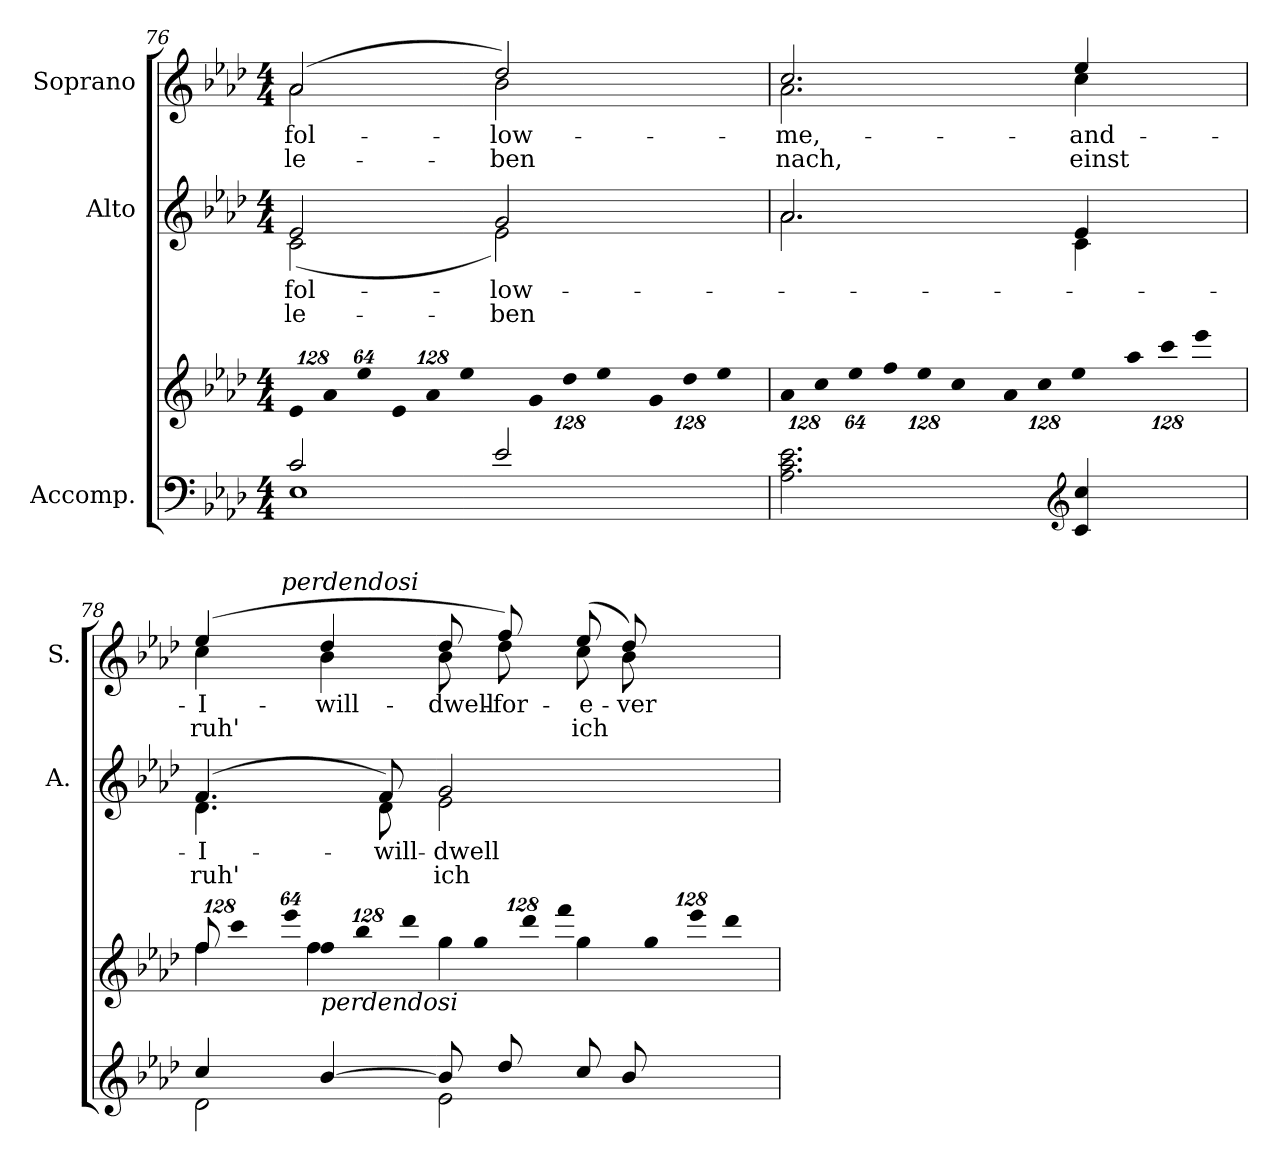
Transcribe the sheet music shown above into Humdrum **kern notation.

**kern	**kern	**kern	**text	**text	**kern	**text	**text
*part3	*part3	*part2	*part2	*part2	*part1	*part1	*part1
*staff4	*staff3	*staff2	*staff2	*staff2	*staff1	*staff1	*staff1
*I"Accomp.	*	*I"Alto	*	*	*I"Soprano	*	*
*	*	*I'A.	*	*	*I'S.	*	*
*clefF4	*clefG2	*clefG2	*	*	*clefG2	*	*
*k[b-e-a-d-]	*k[b-e-a-d-]	*k[b-e-a-d-]	*	*	*k[b-e-a-d-]	*	*
*A-:	*A-:	*A-:	*	*	*A-:	*	*
*M4/4	*M4/4	*M4/4	*	*	*M4/4	*	*
=76	=76	=76	=76	=76	=76	=76	=76
*^	*	*	*	*	*	*	*
*	*	*Xbrackettup	*	*	*	*	*	*
!	!	!LO:N:vis=8	!	!	!	!	!	!
!	!	!	!	!LO:LY:b:color=#000000	!LO:LY:b:color=#000000	!	!	!
*	*	*	*^	*	*	*	*	*
!	!	!	!	!	!	!	!	!LO:LY:b:color=#000000	!LO:LY:b:color=#000000
*	*	*	*	*	*	*	*^	*	*
2ci/	1E-i	1024%85e-i/	2e-i/	(2ci\	fol-	le-	(2a-i/	2a-i\	fol-	le-
!	!	!LO:N:vis=8	!	!	!	!	!	!	!	!
.	.	1024%85a-i/	.	.	.	.	.	.	.	.
!	!	!LO:N:vis=8	!	!	!	!	!	!	!	!
.	.	512%43ee-i/	.	.	.	.	.	.	.	.
!	!	!LO:N:vis=8	!	!	!	!	!	!	!	!
.	.	1024%85e-i/	.	.	.	.	.	.	.	.
!	!	!LO:N:vis=8	!	!	!	!	!	!	!	!
.	.	1024%85a-i/	.	.	.	.	.	.	.	.
!	!	!LO:N:vis=8	!	!	!	!	!	!	!	!
.	.	512%43ee-i/	.	.	.	.	.	.	.	.
!	!	!LO:N:vis=8	!	!	!	!	!	!	!	!
!	!	!	!	!	!LO:LY:b:color=#000000	!LO:LY:b:color=#000000	!	!	!	!
!	!	!	!	!	!	!	!	!	!LO:LY:b:color=#000000	!LO:LY:b:color=#000000
2e-i/	.	1024%85gi\	2gi/	2e-i\)	-low-	-ben	2dd-i/)	2b-i\	-low-	-ben
!	!	!LO:N:vis=8	!	!	!	!	!	!	!	!
.	.	1024%85dd-i\	.	.	.	.	.	.	.	.
!	!	!LO:N:vis=8	!	!	!	!	!	!	!	!
.	.	512%43ee-i\	.	.	.	.	.	.	.	.
!	!	!LO:N:vis=8	!	!	!	!	!	!	!	!
.	.	1024%85gi\	.	.	.	.	.	.	.	.
!	!	!LO:N:vis=8	!	!	!	!	!	!	!	!
.	.	1024%85dd-i\	.	.	.	.	.	.	.	.
!	!	!LO:N:vis=8	!	!	!	!	!	!	!	!
.	.	512%43ee-i\	.	.	.	.	.	.	.	.
*v	*v	*	*	*	*	*	*	*	*	*
!!LO:PB:g=z	!!
=77	=77	=77	=77	=77	=77	=77	=77	=77	=77
!	!LO:N:vis=8	!	!	!	!	!	!	!	!
!	!	!	!	!	!	!	!	!LO:LY:b:color=#000000	!LO:LY:b:color=#000000
2.A-i\ 2.ci 2.e-i	1024%85a-i\	2.a-i/	2.a-i\	.	.	2.cci/	2.a-i\	-me,-	nach,
!	!LO:N:vis=8	!	!	!	!	!	!	!	!
.	1024%85cci\	.	.	.	.	.	.	.	.
!	!LO:N:vis=8	!	!	!	!	!	!	!	!
.	512%43ee-i\	.	.	.	.	.	.	.	.
!	!LO:N:vis=8	!	!	!	!	!	!	!	!
.	1024%85ffi\	.	.	.	.	.	.	.	.
!	!LO:N:vis=8	!	!	!	!	!	!	!	!
.	1024%85ee-i\	.	.	.	.	.	.	.	.
!	!LO:N:vis=8	!	!	!	!	!	!	!	!
.	512%43cci\	.	.	.	.	.	.	.	.
!	!LO:N:vis=8	!	!	!	!	!	!	!	!
.	1024%85a-i\	.	.	.	.	.	.	.	.
!	!LO:N:vis=8	!	!	!	!	!	!	!	!
.	1024%85cci\	.	.	.	.	.	.	.	.
*clefG2	*	*	*	*	*	*	*	*	*
!	!LO:N:vis=8	!	!	!	!	!	!	!	!
.	512%43ee-i\	.	.	.	.	.	.	.	.
!	!LO:N:vis=8	!	!	!	!	!	!	!	!
!	!	!	!	!	!	!	!	!LO:LY:b:color=#000000	!LO:LY:b:color=#000000
4ci/ 4cci	1024%85aa-i\	4e-i/	4ci\	.	.	4ee-i/	4cci\	-and-	einst
!	!LO:N:vis=8	!	!	!	!	!	!	!	!
.	1024%85ccci\	.	.	.	.	.	.	.	.
!	!LO:N:vis=8	!	!	!	!	!	!	!	!
.	512%43eee-i\	.	.	.	.	.	.	.	.
*	*	*	*	*	*	*v	*v	*	*
=78	=78	=78	=78	=78	=78	=78	=78	=78
*^	*	*	*	*	*	*	*	*
!	!	!LO:N:vis=8	!	!	!	!	!	!	!
*	*	*^	*	*	*	*	*	*	*
!	!	!	!	!	!	!LO:LY:b:color=#000000	!LO:LY:b:color=#000000	!	!	!
!	!	!	!	!	!	!	!	!	!LO:LY:b:color=#000000	!LO:LY:b:color=#000000
*	*	*	*	*	*	*	*	*^	*	*
*	*	*	*	*	*	*	*	*	*^	*	*
4cci/	2d-i\	1024%85ffi/	4ffi\	(4.fi/	4.d-i\	-I-	ruh'	(4ee-i/	4cci\	8ryy	-I-	ruh'
!	!	!LO:N:vis=8	!	!	!	!	!	!	!	!	!	!
.	.	1024%85ccci/	.	.	.	.	.	.	.	.	.	.
.	.	.	.	.	.	.	.	.	.	32ryy	.	.
.	.	.	.	.	.	.	.	.	.	128ryy	.	.
!	!	!	!	!	!	!	!	!	!	!LO:TX:a:i:t=perdendosi	!	!
.	.	.	.	.	.	.	.	.	.	2ryy	.	.
!	!	!LO:N:vis=8	!	!	!	!	!	!	!	!	!	!
.	.	512%43eee-i/	.	.	.	.	.	.	.	.	.	.
!	!	!LO:N:vis=8	!	!	!	!	!	!	!	!	!	!
!	!	!LO:TX:b:i:t=perdendosi	!	!	!	!	!	!	!	!	!	!
!	!	!	!	!	!	!	!	!	!	!	!LO:LY:b:color=#000000	!
[4b-i/	.	1024%85ffi/	4ffi\	.	.	.	.	4dd-i/	4b-i\	.	-will-	.
!	!	!LO:N:vis=8	!	!	!	!	!	!	!	!	!	!
.	.	1024%85bb-i/	.	.	.	.	.	.	.	.	.	.
!	!	!	!	!	!	!LO:LY:b:color=#000000	!	!	!	!	!	!
.	.	.	.	8fi/)	8d-i\	-will-	.	.	.	.	.	.
!	!	!LO:N:vis=8	!	!	!	!	!	!	!	!	!	!
.	.	512%43ddd-i/	.	.	.	.	.	.	.	.	.	.
!	!	!LO:N:vis=8	!	!	!	!	!	!	!	!	!	!
!	!	!	!	!	!	!LO:LY:b:color=#000000	!LO:LY:b:color=#000000	!	!	!	!	!
!	!	!	!	!	!	!	!	!	!	!	!LO:LY:b:color=#000000	!
8b-i/]	2e-i\	1024%85ggi/	4ggi\	2gi/	2e-i\	-dwell-	ich	8dd-i/	8b-i\	.	-dwell-	.
!	!	!LO:N:vis=8	!	!	!	!	!	!	!	!	!	!
.	.	1024%85ddd-i/	.	.	.	.	.	.	.	.	.	.
!	!	!	!	!	!	!	!	!	!	!	!LO:LY:b:color=#000000	!
8dd-i/	.	.	.	.	.	.	.	8ffi/)	8dd-i\	.	-for-	.
.	.	.	.	.	.	.	.	.	.	4ryy	.	.
!	!	!LO:N:vis=8	!	!	!	!	!	!	!	!	!	!
.	.	512%43fffi/	.	.	.	.	.	.	.	.	.	.
!	!	!LO:N:vis=8	!	!	!	!	!	!	!	!	!	!
!	!	!	!	!	!	!	!	!	!	!	!LO:LY:b:color=#000000	!LO:LY:b:color=#000000
8cci/	.	1024%85ggi/	4ggi\	.	.	.	.	(8ee-i/	8cci\	.	-e-	ich
!	!	!LO:N:vis=8	!	!	!	!	!	!	!	!	!	!
.	.	1024%85eee-i/	.	.	.	.	.	.	.	.	.	.
!	!	!	!	!	!	!	!	!	!	!	!LO:LY:b:color=#000000	!
8b-i/	.	.	.	.	.	.	.	8dd-i/)	8b-i\	.	-ver-	.
.	.	.	.	.	.	.	.	.	.	16ryy	.	.
!	!	!LO:N:vis=8	!	!	!	!	!	!	!	!	!	!
.	.	512%43ddd-i/	.	.	.	.	.	.	.	.	.	.
.	.	.	.	.	.	.	.	.	.	64.ryy	.	.
*v	*v	*	*	*v	*v	*	*	*v	*v	*v	*	*
*	*v	*v	*	*	*	*	*	*
=	=	=	=	=	=	=	=
*-	*-	*-	*-	*-	*-	*-	*-
